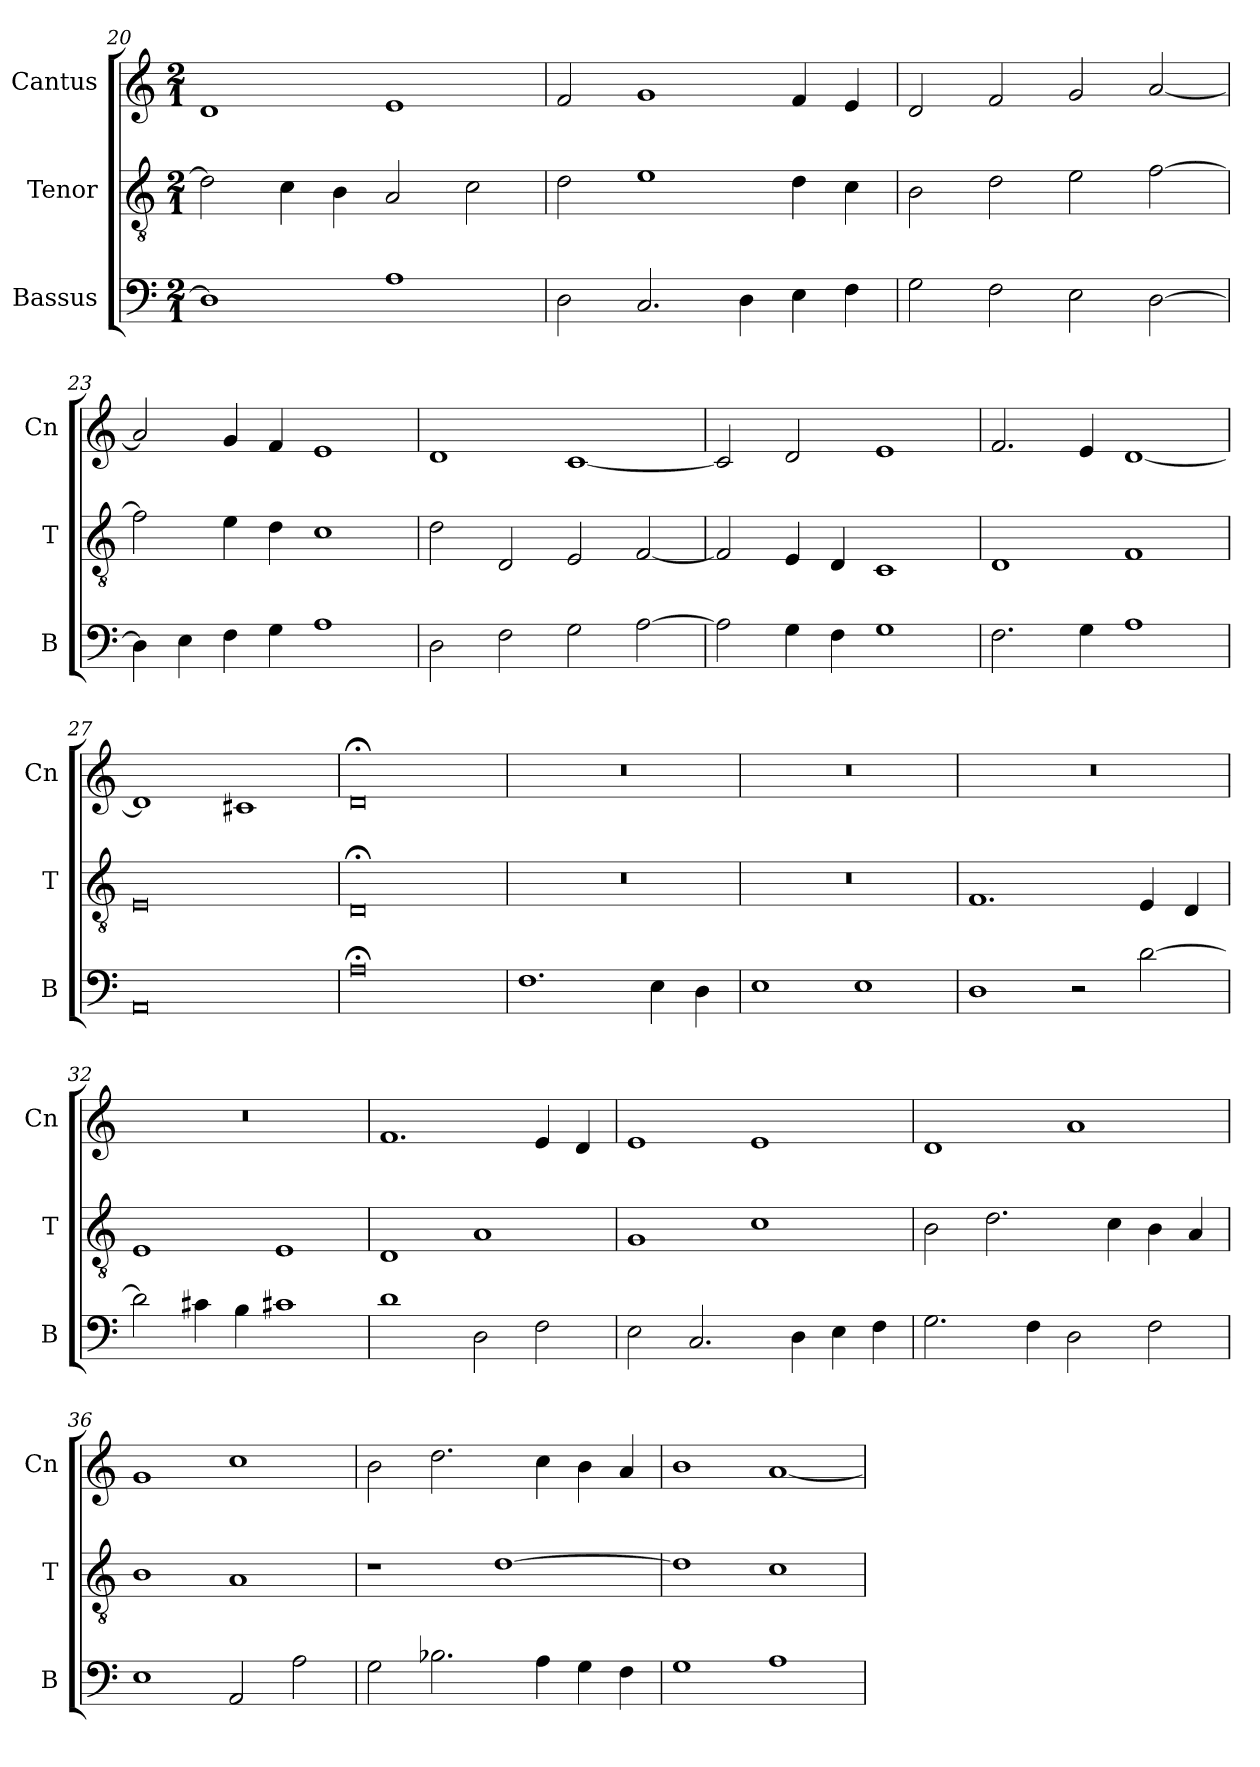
**kern	**kern	**kern
*part3	*part2	*part1
*staff3	*staff2	*staff1
*I"Bassus	*I"Tenor	*I"Cantus
*I'B	*I'T	*I'Cn
*clefF4	*clefGv2	*clefG2
*k[]	*k[]	*k[]
*M2/1	*M2/1	*M2/1
=20	=20	=20
1D]	2d\]	1d
.	4c\	.
.	4B\	.
1A	2A/	1e
.	2c\	.
=21	=21	=21
2D\	2d\	2f/
2.C/	1e	1g
4D\	.	.
4E\	4d\	4f/
4F\	4c\	4e/
=22	=22	=22
2G\	2B\	2d/
2F\	2d\	2f/
2E\	2e\	2g/
[2D\	[2f\	[2a/
=23	=23	=23
4D\]	2f\]	2a/]
4E\	.	.
4F\	4e\	4g/
4G\	4d\	4f/
1A	1c	1e
=24	=24	=24
2D\	2d\	1d
2F\	2D/	.
2G\	2E/	[1c
[2A\	[2F/	.
=25	=25	=25
2A\]	2F/]	2c/]
4G\	4E/	2d/
4F\	4D/	.
1G	1C	1e
=26	=26	=26
2.F\	1D	2.f/
4G\	.	4e/
1A	1F	[1d
=27	=27	=27
0AA	0E	1d]
.	.	1c#X
=28	=28	=28
0A;<	0D;<	0d;<
=29	=29	=29
1.F	0r	0r
4E\	.	.
4D\	.	.
=30	=30	=30
1E	0r	0r
1E	.	.
=31	=31	=31
1D	1.F	0r
2r	.	.
[2d\	4E/	.
.	4D/	.
=32	=32	=32
2d\]	1E	0r
4c#X\	.	.
4B\	.	.
1c#X	1E	.
=33	=33	=33
1d	1D	1.f
2D\	1A	.
2F\	.	4e/
.	.	4d/
=34	=34	=34
2E\	1G	1e
2.C/	.	.
.	1c	1e
4D\	.	.
4E\	.	.
4F\	.	.
=35	=35	=35
2.G\	2B\	1d
.	2.d\	.
4F\	.	.
2D\	.	1a
.	4c\	.
2F\	4B\	.
.	4A/	.
=36	=36	=36
1E	1B	1g
2AA/	1A	1cc
2A\	.	.
=37	=37	=37
2G\	1r	2b\
2.B-X\	.	2.dd\
.	[1d	.
4A\	.	4cc\
4G\	.	4b\
4F\	.	4a/
=38	=38	=38
1G	1d]	1b
1A	1c	[1a
=	=	=
*-	*-	*-
